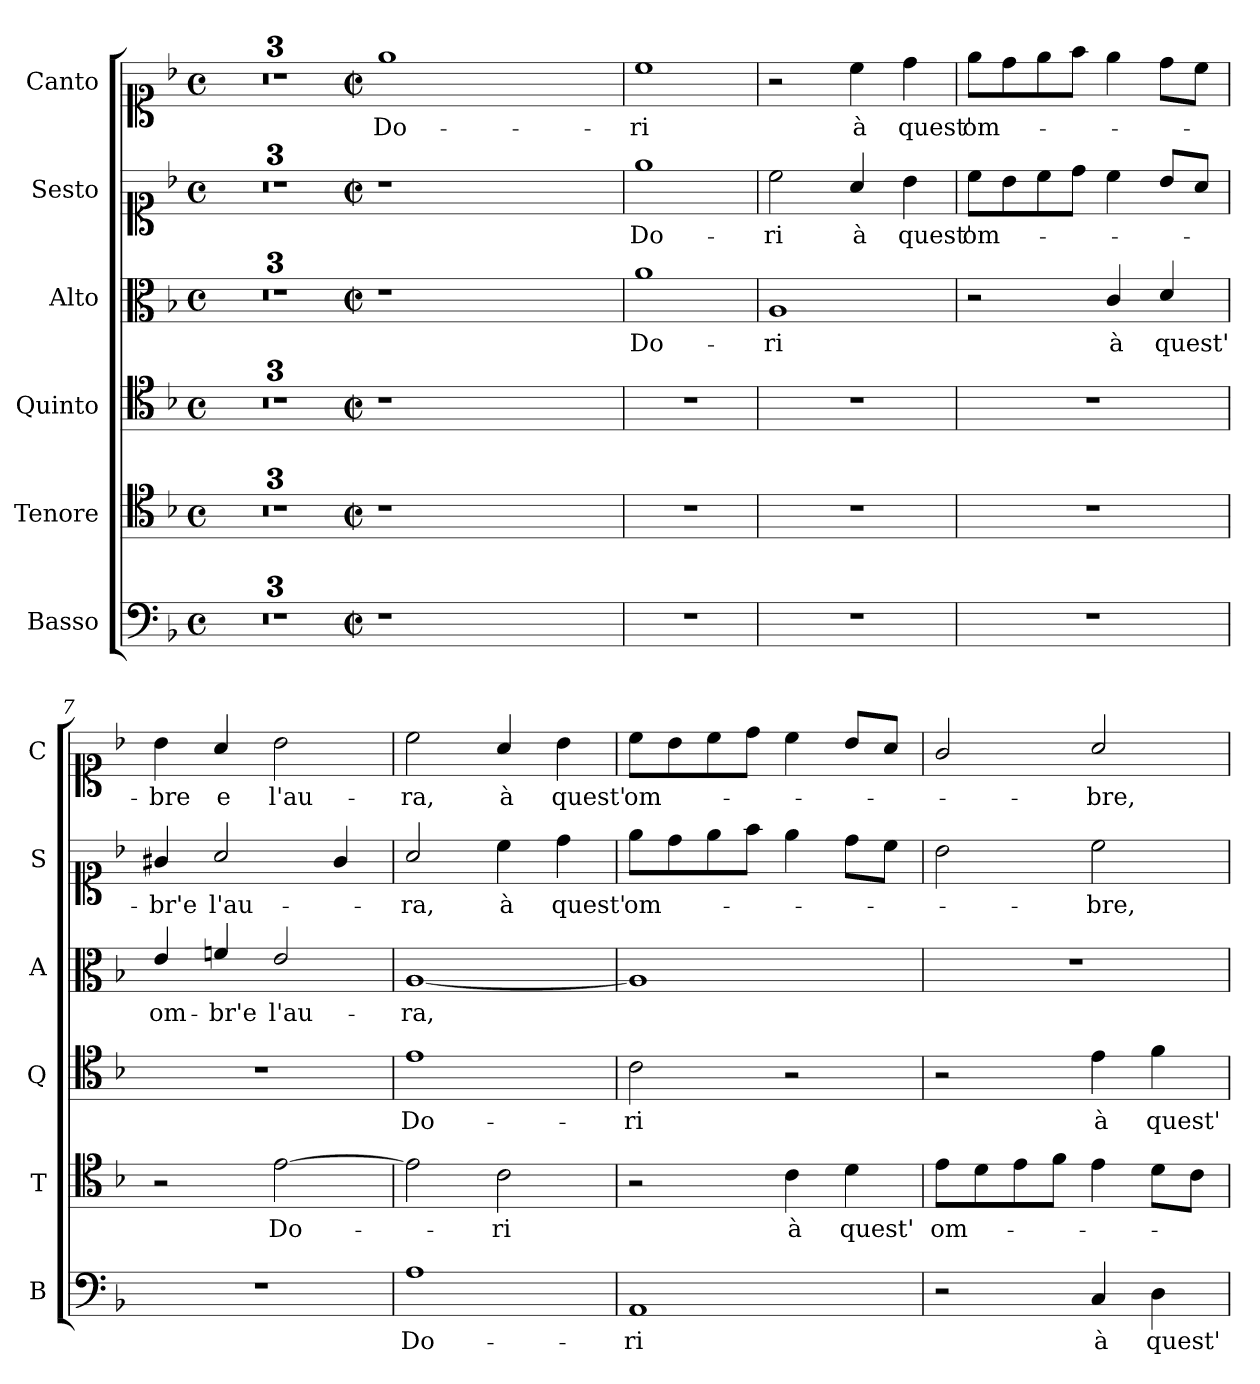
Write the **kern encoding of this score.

**kern	**text	**kern	**text	**kern	**text	**kern	**text	**kern	**text	**kern	**text
*part6	*part6	*part5	*part5	*part4	*part4	*part3	*part3	*part2	*part2	*part1	*part1
*staff6	*staff6	*staff5	*staff5	*staff4	*staff4	*staff3	*staff3	*staff2	*staff2	*staff1	*staff1
*I"Basso	*	*I"Tenore	*	*I"Quinto	*	*I"Alto	*	*I"Sesto	*	*I"Canto	*
*I'B	*	*I'T	*	*I'Q	*	*I'A	*	*I'S	*	*I'C	*
*clefF4	*	*clefC4	*	*clefC4	*	*clefC3	*	*clefC1	*	*clefC1	*
*k[b-]	*	*k[b-]	*	*k[b-]	*	*k[b-]	*	*k[b-]	*	*k[b-]	*
*F:	*	*F:	*	*F:	*	*F:	*	*F:	*	*F:	*
*M4/4	*	*M4/4	*	*M4/4	*	*M4/4	*	*M4/4	*	*M4/4	*
*met(c)	*	*met(c)	*	*met(c)	*	*met(c)	*	*met(c)	*	*met(c)	*
=1	=1	=1	=1	=1	=1	=1	=1	=1	=1	=1	=1
1ryy	.	1ryy	.	1ryy	.	1ryy	.	1ryy	.	1ryy	.
=2	=2	=2	=2	=2	=2	=2	=2	=2	=2	=2	=2
1ryy	.	1ryy	.	1ryy	.	1ryy	.	1ryy	.	1ryy	.
=3	=3	=3	=3	=3	=3	=3	=3	=3	=3	=3	=3
*	*	*clefGv2	*	*clefGv2	*	*clefG2	*	*clefG2	*	*clefG2	*
*k[f#]	*	*k[f#]	*	*k[f#]	*	*k[f#]	*	*k[f#]	*	*k[f#]	*
*G:	*	*G:	*	*G:	*	*G:	*	*G:	*	*G:	*
1ryy	.	1ryy	.	1ryy	.	1ryy	.	1ryy	.	1ryy	.
=3X1-	=3X1-	=3X1-	=3X1-	=3X1-	=3X1-	=3X1-	=3X1-	=3X1-	=3X1-	=3X1-	=3X1-
*M2/2	*	*M2/2	*	*M2/2	*	*M2/2	*	*M2/2	*	*M2/2	*
*met(c|)	*	*met(c|)	*	*met(c|)	*	*met(c|)	*	*met(c|)	*	*met(c|)	*
!	!	!	!	!	!	!	!	!	!	!	!LO:LY:b
1r	.	1r	.	1r	.	1r	.	1r	.	1ee	Do-
1ryy	.	1ryy	.	1ryy	.	1ryy	.	1ryy	.	1ryy	.
=4	=4	=4	=4	=4	=4	=4	=4	=4	=4	=4	=4
!	!	!	!	!	!	!	!LO:LY:b	!	!LO:LY:b	!	!LO:LY:b
1r	.	1r	.	1r	.	1a	Do-	1ee	Do-	1cc	-ri
=5	=5	=5	=5	=5	=5	=5	=5	=5	=5	=5	=5
!	!	!	!	!	!	!	!LO:LY:b	!	!LO:LY:b	!	!
1r	.	1r	.	1r	.	1A	-ri	2cc\	-ri	2r	.
!	!	!	!	!	!	!	!	!	!LO:LY:b	!	!LO:LY:b
.	.	.	.	.	.	.	.	4a/	à	4cc\	à
!	!	!	!	!	!	!	!	!	!LO:LY:b	!	!LO:LY:b
.	.	.	.	.	.	.	.	4b\	quest'	4dd\	quest'
=6	=6	=6	=6	=6	=6	=6	=6	=6	=6	=6	=6
!	!	!	!	!	!	!	!	!	!LO:LY:b	!	!LO:LY:b
1r	.	1r	.	1r	.	2r	.	8cc\L	om-	8ee\L	om-
.	.	.	.	.	.	.	.	8b\	.	8dd\	.
.	.	.	.	.	.	.	.	8cc\	.	8ee\	.
.	.	.	.	.	.	.	.	8dd\J	.	8ff#\J	.
!	!	!	!	!	!	!	!LO:LY:b	!	!	!	!
.	.	.	.	.	.	4c/	à	4cc\	.	4ee\	.
!	!	!	!	!	!	!	!LO:LY:b	!	!	!	!
.	.	.	.	.	.	4d/	quest'	8b/L	.	8dd\L	.
.	.	.	.	.	.	.	.	8a/J	.	8cc\J	.
=7	=7	=7	=7	=7	=7	=7	=7	=7	=7	=7	=7
!	!	!	!	!	!	!	!LO:LY:b	!	!LO:LY:b	!	!LO:LY:b
1r	.	2r	.	1r	.	4e/	om-	4g#X/	-br'e	4b\	-bre
!	!	!	!	!	!	!	!LO:LY:b	!	!LO:LY:b	!	!LO:LY:b
.	.	.	.	.	.	4fn/	-br'e	2a/	l'au-	4a/	e
!	!	!	!LO:LY:b	!	!	!	!LO:LY:b	!	!	!	!LO:LY:b
.	.	[2e\	Do-	.	.	2e/	l'au-	.	.	2b\	l'au-
.	.	.	.	.	.	.	.	4g#/	.	.	.
!!LO:PB:g=z
=8	=8	=8	=8	=8	=8	=8	=8	=8	=8	=8	=8
!	!LO:LY:b	!	!	!	!LO:LY:b	!	!LO:LY:b	!	!LO:LY:b	!	!LO:LY:b
1A	Do-	2e\]	.	1e	Do-	[1A	-ra,	2a/	-ra,	2cc\	-ra,
!	!	!	!LO:LY:b	!	!	!	!	!	!LO:LY:b	!	!LO:LY:b
.	.	2c\	-ri	.	.	.	.	4cc\	à	4a/	à
!	!	!	!	!	!	!	!	!	!LO:LY:b	!	!LO:LY:b
.	.	.	.	.	.	.	.	4dd\	quest'	4b\	quest'
=9	=9	=9	=9	=9	=9	=9	=9	=9	=9	=9	=9
!	!LO:LY:b	!	!	!	!LO:LY:b	!	!	!	!LO:LY:b	!	!LO:LY:b
1AA	-ri	2r	.	2c\	-ri	1A]	.	8ee\L	om-	8cc\L	om-
.	.	.	.	.	.	.	.	8dd\	.	8b\	.
.	.	.	.	.	.	.	.	8ee\	.	8cc\	.
.	.	.	.	.	.	.	.	8ff#\J	.	8dd\J	.
!	!	!	!LO:LY:b	!	!	!	!	!	!	!	!
.	.	4c\	à	2r	.	.	.	4ee\	.	4cc\	.
!	!	!	!LO:LY:b	!	!	!	!	!	!	!	!
.	.	4d\	quest'	.	.	.	.	8dd\L	.	8b/L	.
.	.	.	.	.	.	.	.	8cc\J	.	8a/J	.
=10	=10	=10	=10	=10	=10	=10	=10	=10	=10	=10	=10
!	!	!	!LO:LY:b	!	!	!	!	!	!	!	!
2r	.	8e\L	om-	2r	.	1r	.	2b\	.	2g/	.
.	.	8d\	.	.	.	.	.	.	.	.	.
.	.	8e\	.	.	.	.	.	.	.	.	.
.	.	8f#\J	.	.	.	.	.	.	.	.	.
!	!LO:LY:b	!	!	!	!LO:LY:b	!	!	!	!LO:LY:b	!	!LO:LY:b
4C/	à	4e\	.	4e\	à	.	.	2cc\	-bre,	2a/	-bre,
!	!LO:LY:b	!	!	!	!LO:LY:b	!	!	!	!	!	!
4D\	quest'	8d\L	.	4f#\	quest'	.	.	.	.	.	.
.	.	8c\J	.	.	.	.	.	.	.	.	.
=	=	=	=	=	=	=	=	=	=	=	=
*-	*-	*-	*-	*-	*-	*-	*-	*-	*-	*-	*-
